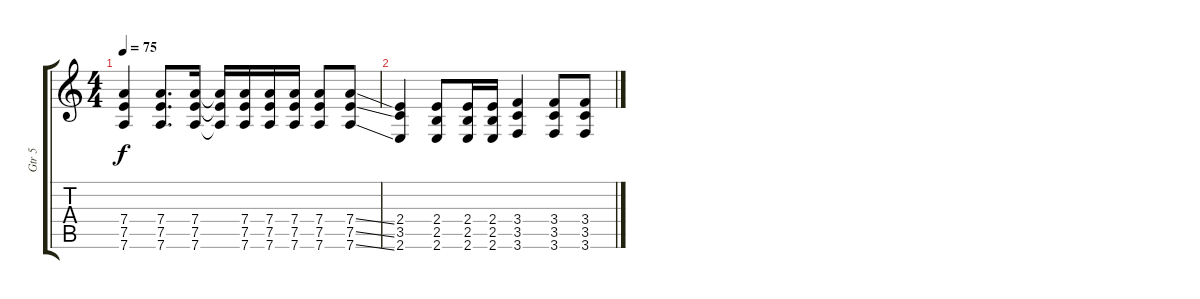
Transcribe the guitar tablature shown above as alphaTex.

\track ("Gtr 5" "Gtr 5") {instrument electricguitarclean}
\staff {score tabs}
\tuning (E4 B3 G3 D3 A2 D2) {hide}
\ts (4 4)
\tempo 75
\clef g2
\ks c
(7.4 7.5 7.6).4{dy f} (7.4 7.5 7.6).8{d} (7.4 7.5 7.6).16 (7.4{t} 7.5{t} 7.6{t}).16 (7.4 7.5 7.6).16 (7.4 7.5 7.6).16 (7.4 7.5 7.6).16 (7.4 7.5 7.6).8 (7.4{ss} 7.5{ss} 7.6{ss}).8 |
(2.4 3.5 2.6).4 (2.4 2.5 2.6).8 (2.4 2.5 2.6).16 (2.4 2.5 2.6).16 (3.4 3.5 3.6).4 (3.4 3.5 3.6).8 (3.4 3.5 3.6).8
